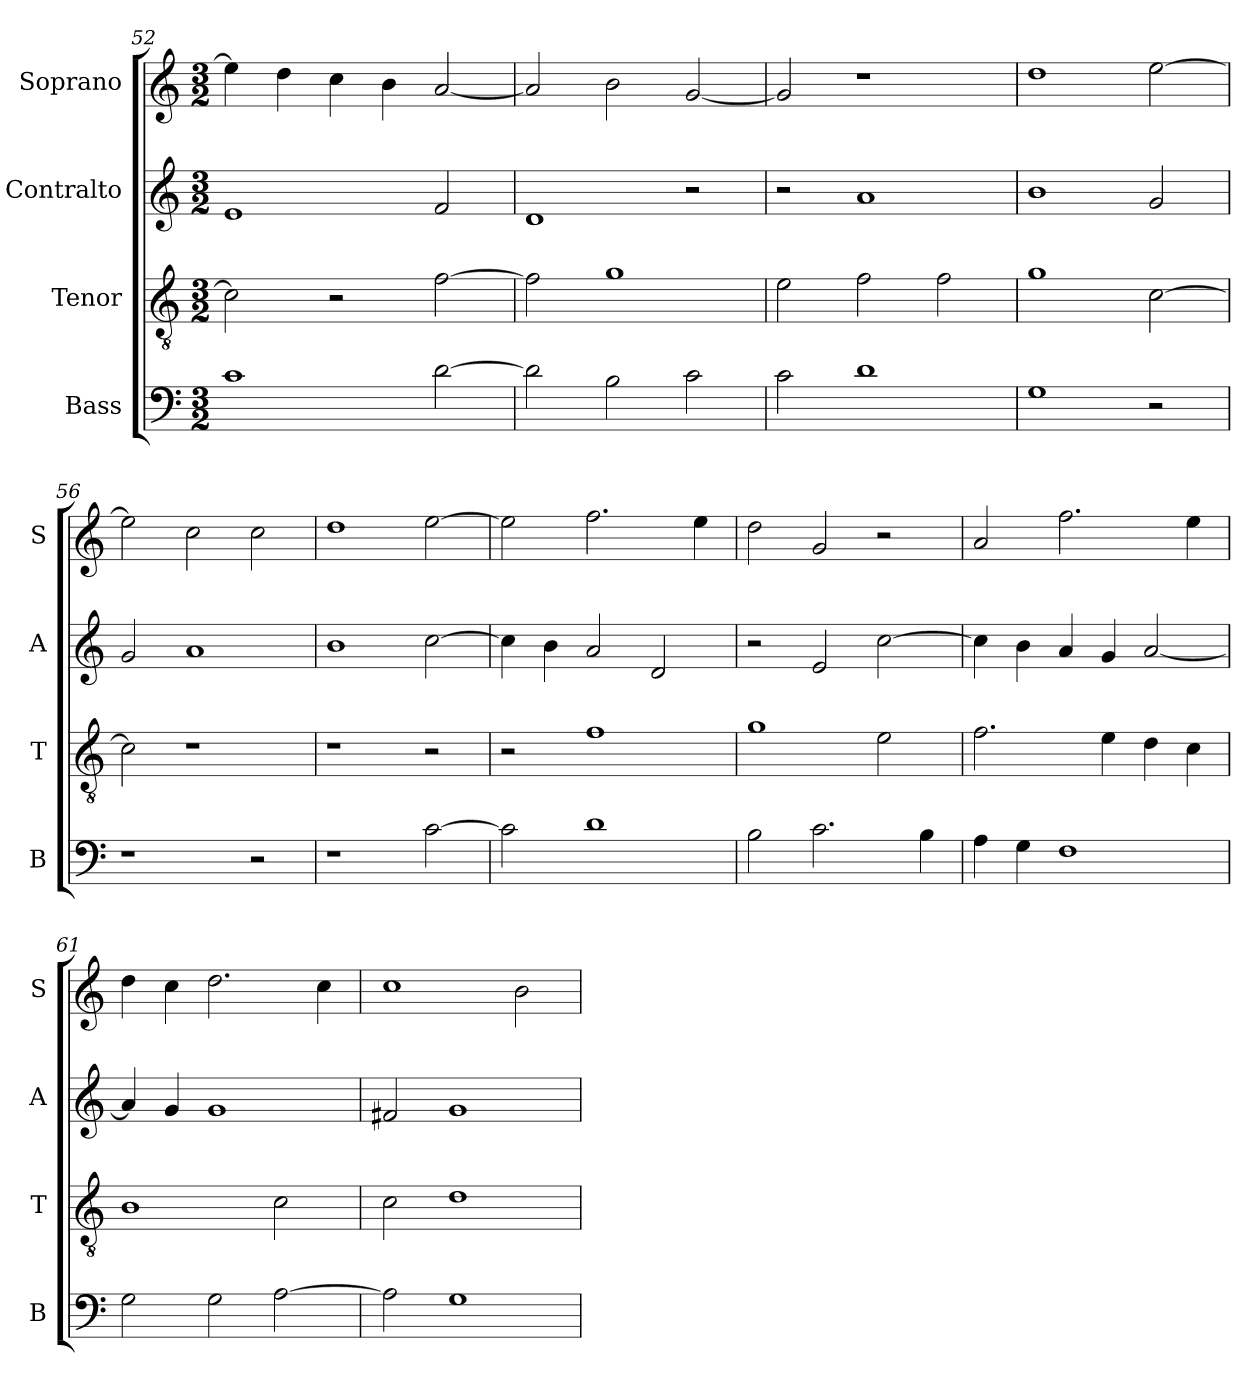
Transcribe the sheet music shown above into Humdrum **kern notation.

**kern	**kern	**kern	**kern
*part4	*part3	*part2	*part1
*staff4	*staff3	*staff2	*staff1
*I"Bass	*I"Tenor	*I"Contralto	*I"Soprano
*I'B	*I'T	*I'A	*I'S
*clefF4	*clefGv2	*clefG2	*clefG2
*k[]	*k[]	*k[]	*k[]
*G:mix	*G:mix	*G:mix	*G:mix
*M3/2	*M3/2	*M3/2	*M3/2
=52	=52	=52	=52
1c	2c]	1e	4ee]
.	.	.	4dd
.	2r	.	4cc
.	.	.	4b
[2d	[2f	2f	[2a
=53	=53	=53	=53
2d]	2f]	1d	2a]
2B	1g	.	2b
2c	.	2r	[2g
=54	=54	=54	=54
2c	2e	2r	2g]
1d	2f	1a	1r
.	2f	.	.
=55	=55	=55	=55
1G	1g	1b	1dd
2r	[2c	2g	[2ee
=56	=56	=56	=56
1r	2c]	2g	2ee]
.	1r	1a	2cc
2r	.	.	2cc
=57	=57	=57	=57
1r	1r	1b	1dd
[2c	2r	[2cc	[2ee
=58	=58	=58	=58
2c]	2r	4cc]	2ee]
.	.	4b	.
1d	1f	2a	2.ff
.	.	2d	.
.	.	.	4ee
=59	=59	=59	=59
2B	1g	2r	2dd
2.c	.	2e	2g
.	2e	[2cc	2r
4B	.	.	.
=60	=60	=60	=60
4A	2.f	4cc]	2a
4G	.	4b	.
1F	.	4a	2.ff
.	4e	4g	.
.	4d	[2a	.
.	4c	.	4ee
=61	=61	=61	=61
2G	1B	4a]	4dd
.	.	4g	4cc
2G	.	1g	2.dd
[2A	2c	.	.
.	.	.	4cc
=62	=62	=62	=62
2A]	2c	2f#X	1cc
1G	1d	1g	.
.	.	.	2b
=	=	=	=
*-	*-	*-	*-
